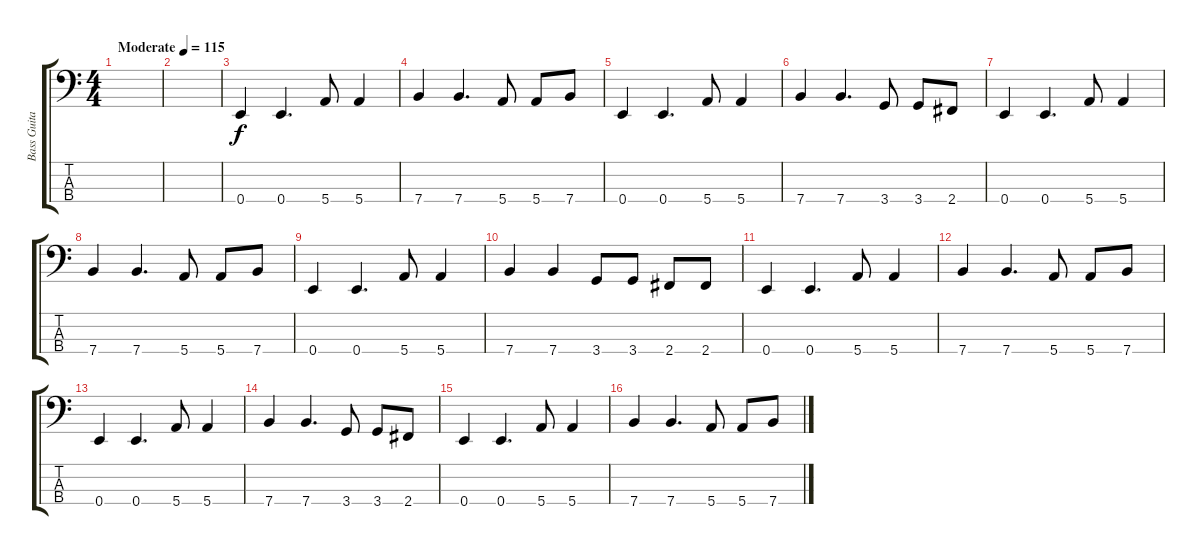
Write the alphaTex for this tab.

\track ("Bass Guitar" "Bass Guita") {instrument electricbassfinger}
\staff {score tabs}
\tuning (G2 D2 A1 E1) {hide}
\ts (4 4)
\tempo (115 "Moderate")
\clef f4
\ks c
|
|
0.4.4 0.4.4{d} 5.4.8 5.4.4 |
7.4.4 7.4.4{d} 5.4.8 5.4.8 7.4.8 |
0.4.4 0.4.4{d} 5.4.8 5.4.4 |
7.4.4 7.4.4{d} 3.4.8 3.4.8 2.4.8 |
0.4.4 0.4.4{d} 5.4.8 5.4.4 |
7.4.4 7.4.4{d} 5.4.8 5.4.8 7.4.8 |
0.4.4 0.4.4{d} 5.4.8 5.4.4 |
7.4.4 7.4.4 3.4.8 3.4.8 2.4.8 2.4.8 |
0.4.4 0.4.4{d} 5.4.8 5.4.4 |
7.4.4 7.4.4{d} 5.4.8 5.4.8 7.4.8 |
0.4.4 0.4.4{d} 5.4.8 5.4.4 |
7.4.4 7.4.4{d} 3.4.8 3.4.8 2.4.8 |
0.4.4 0.4.4{d} 5.4.8 5.4.4 |
7.4.4 7.4.4{d} 5.4.8 5.4.8 7.4.8
